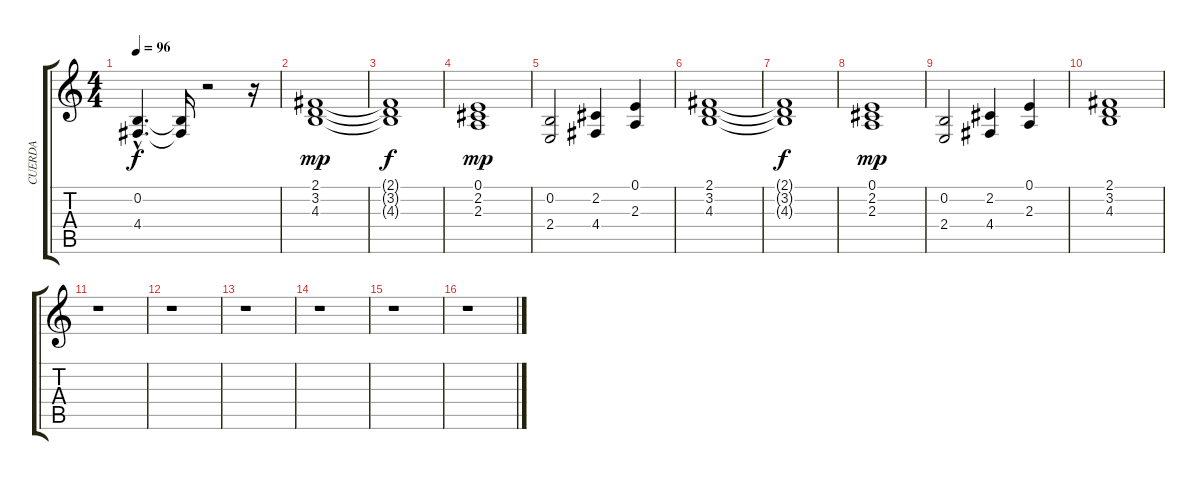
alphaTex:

\track ("CUERDA" "CUERDA") {instrument stringensemble2}
\staff {score tabs}
\tuning (E4 B3 G3 D3 A2 E2) {hide}
\ts (4 4)
\tempo 96
\clef g2
\ks c
(0.2{hac t} 4.4{hac t}).4{d dy f} (0.2{t} 4.4{t}).16 r.2 r.16 |
(2.1 3.2 4.3).1{dy mp} |
(2.1{t} 3.2{t} 4.3{t}).1{dy f} |
(0.1 2.2 2.3).1{dy mp} |
(0.2 2.4).2 (2.2 4.4).4 (0.1 2.3).4 |
(2.1 3.2 4.3).1 |
(2.1{t} 3.2{t} 4.3{t}).1{dy f} |
(0.1 2.2 2.3).1{dy mp} |
(0.2 2.4).2 (2.2 4.4).4 (0.1 2.3).4 |
(2.1 3.2 4.3).1 |
r.1 |
r.1 |
r.1 |
r.1 |
r.1 |
r.1
